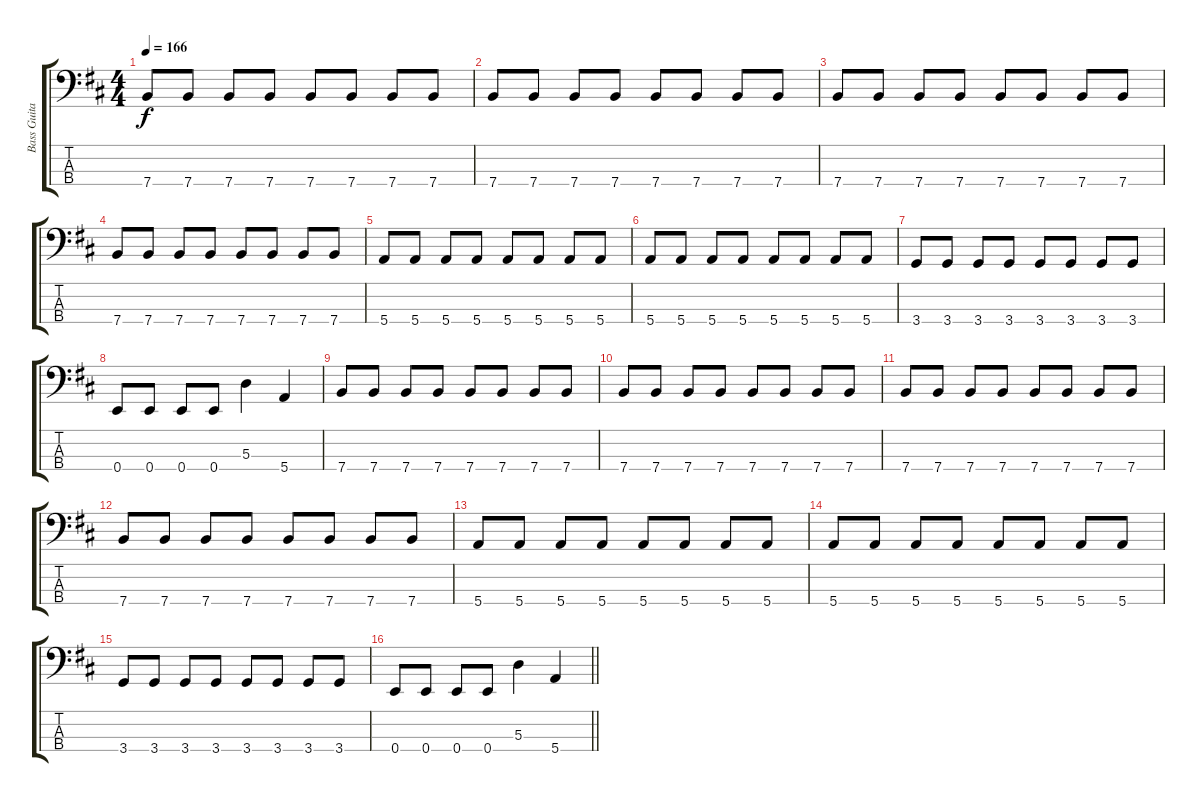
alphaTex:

\track ("Bass Guitar" "Bass Guita") {instrument electricbassfinger}
\staff {score tabs}
\tuning (G2 D2 A1 E1) {hide}
\ts (4 4)
\tempo 166
\clef f4
\ks d
7.4.8{dy f} 7.4.8 7.4.8 7.4.8 7.4.8 7.4.8 7.4.8 7.4.8 |
7.4.8 7.4.8 7.4.8 7.4.8 7.4.8 7.4.8 7.4.8 7.4.8 |
7.4.8 7.4.8 7.4.8 7.4.8 7.4.8 7.4.8 7.4.8 7.4.8 |
7.4.8 7.4.8 7.4.8 7.4.8 7.4.8 7.4.8 7.4.8 7.4.8 |
5.4.8 5.4.8 5.4.8 5.4.8 5.4.8 5.4.8 5.4.8 5.4.8 |
5.4.8 5.4.8 5.4.8 5.4.8 5.4.8 5.4.8 5.4.8 5.4.8 |
3.4.8 3.4.8 3.4.8 3.4.8 3.4.8 3.4.8 3.4.8 3.4.8 |
0.4.8 0.4.8 0.4.8 0.4.8 5.3.4 5.4.4 |
7.4.8 7.4.8 7.4.8 7.4.8 7.4.8 7.4.8 7.4.8 7.4.8 |
7.4.8 7.4.8 7.4.8 7.4.8 7.4.8 7.4.8 7.4.8 7.4.8 |
7.4.8 7.4.8 7.4.8 7.4.8 7.4.8 7.4.8 7.4.8 7.4.8 |
7.4.8 7.4.8 7.4.8 7.4.8 7.4.8 7.4.8 7.4.8 7.4.8 |
5.4.8 5.4.8 5.4.8 5.4.8 5.4.8 5.4.8 5.4.8 5.4.8 |
5.4.8 5.4.8 5.4.8 5.4.8 5.4.8 5.4.8 5.4.8 5.4.8 |
3.4.8 3.4.8 3.4.8 3.4.8 3.4.8 3.4.8 3.4.8 3.4.8 |
\barLineRight lightlight
0.4.8 0.4.8 0.4.8 0.4.8 5.3.4 5.4.4
